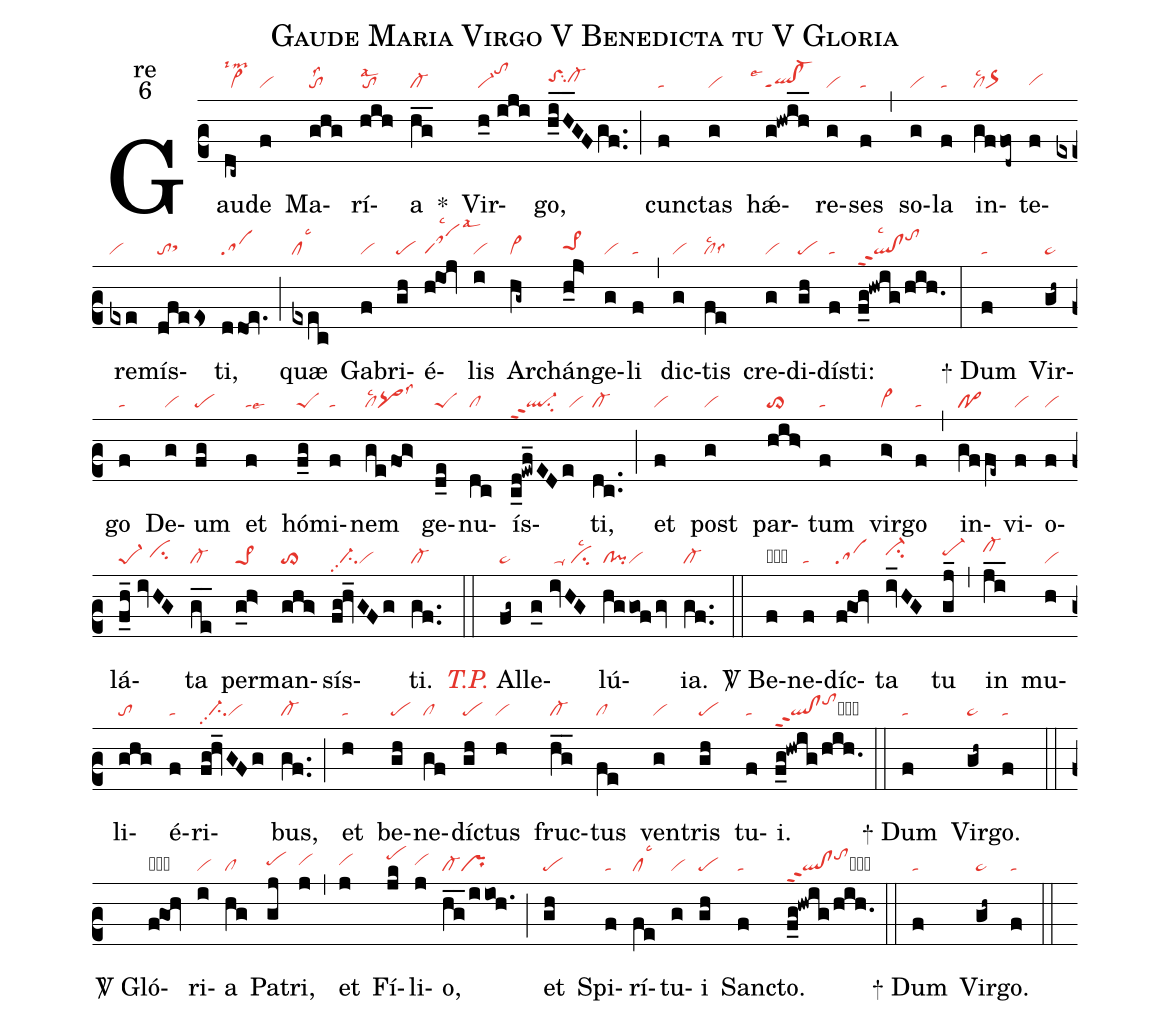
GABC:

name:Gaude Maria Virgo V Benedicta tu V Gloria;
office-part:re;
mode:6;
nabc-lines:1;
%%
(c2) Gau(dc~|vi>lsim2)de(f|vi) Ma(ghg|tolss2)rí(hih|tolsal2)a(hg__|cl-) <sp>*</sp>() Vir(h_0//iji|vi-tohk)go,(h_iH__GFgf..|toShhsu2cl-hh) (;) cun(f|ta)ctas(g|vi) hǽ(g!hwih__|````ql!cl-ppt1lse4)re(g|vi)ses(f|ta) (,) so(g|vi)la(f|ta) in(gffod~|cllsc2or>)te(f|vihg)re(exe|vi)mís(dfees|tosthh)ti,(ddoe.|sa) (;) quæ(exec|cllsc3) Ga(f|vi)bri(gh|pe)é(h@ioj|saMlsc2lsal3)lis(i|vi) Ar(hg~|vi>)chán(h_j>|pe>1hh)ge(g|vi)li(f|ta) (,) dic(g|vi)tis(fe|cllsc2lss6) cre(g|vi)di(gh|pe)dís(f|ta)ti:(f_g!hwig/hih.|ql!clppt2lsc2tohk) (:) <sp>+</sp> Dum(f|ta) Vir(gh~|pe~)go(f|ta) De(g|vi)um(fg|pe) et(f|talse6) hó(f_g|peS)mi(f|ta)nem(gefog>|cllsc2pq>lss3) ge(d_e|peS)nu(dc|cl)ís(c_d!ewf_EDe|ql-ppt2su2vi)ti,(dc..|cl-) (;) et(f|vi) post(g|vi) par(hih>|to>)tum(f|ta) vir(g>|vi>)go(f|ta) (,) in(gffe~|po>)vi(f|vi)o(f|vi)lá(f_h_//ivHG|pe-1/cihh)ta(ge__|cl-) per(g_h>|pe>1)man(ghg>|to>)sís(fg!hv_GFg|//ci-pp2vi)ti.(gf..|cl-) (::)

<c><i>T.P.</i></c> Al(fg~|pe~)le(g_0//ivHG|//////ta-/cilsc2)lú(hg/gofgv|cl!pivi)ia.(gf..|cl-) (::)

<sp>V/</sp> Be(f|obta)ne(f|ta)díc(f@goh|sa)ta(iv_HG|ci-hi) tu(gj_|pe-hi) (,) in(ji__|cl-hj) mu(h|vi)li(ghg|to)é(f|ta)ri(fg!hv_GFg|//ci-pp2vi)bus,(gf..|cl-) (;) et(h|ta) be(gh|pe)ne(gf|cl)díc(gh|pe)tus(h|vi) fruc(hg__|cl-)tus(fe|cl) ven(g|vi)tris(gh|pe) tu(f|ta)i.(f_g!hwig/hih.|ql!clppt2tohjcb) (::)

<sp>+</sp> Dum(f|ta) Vir(gh~|pe~)go.(f|ta) (::)

<sp>V/</sp> Gló(f@goh|obsa)ri(i|vi)a(hg|cl) Pa(gj|pehh)tri,(j|vihh) (,) et(j|vihh) Fí(jk|pehj)li(j|vihh)o,(hg__/iioh.|cl-pr) (;) et(gh|pe) Spi(f|ta)rí(fe|cllsc3)tu(g|vi)i(gh|pe) Sanc(f|ta)to.(f_g!hwig/hih.|ql!clppt2tohjcb) (::)

<sp>+</sp> Dum(f|ta) Vir(gh~|pe~)go.(f|ta) (::)
